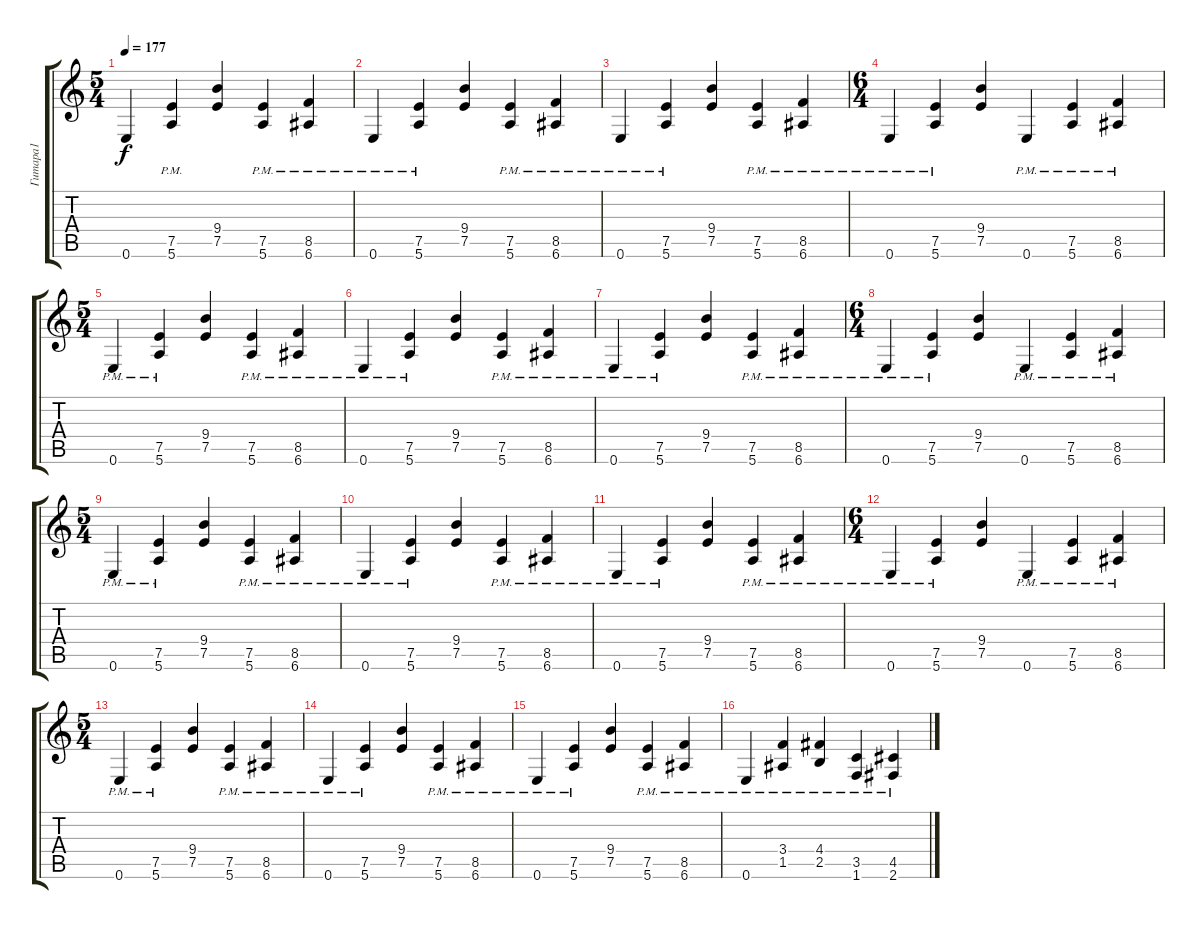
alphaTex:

\track ("Гитара1" "Гитара1") {instrument distortionguitar}
\staff {score tabs}
\tuning (E4 B3 G3 D3 A2 E2) {hide}
\ts (5 4)
\tempo 177
\clef g2
\ks c
0.6.4{dy f} (7.5{pm} 5.6{pm}).4 (9.4 7.5).4 (7.5{pm} 5.6{pm}).4 (8.5{pm} 6.6{pm}).4 |
0.6{pm}.4 (7.5{pm} 5.6{pm}).4 (9.4 7.5).4 (7.5{pm} 5.6{pm}).4 (8.5{pm} 6.6{pm}).4 |
0.6{pm}.4 (7.5{pm} 5.6{pm}).4 (9.4 7.5).4 (7.5{pm} 5.6{pm}).4 (8.5{pm} 6.6{pm}).4 |
\ts (6 4)
0.6{pm}.4 (7.5{pm} 5.6{pm}).4 (9.4 7.5).4 0.6{pm}.4 (7.5{pm} 5.6{pm}).4 (8.5{pm} 6.6{pm}).4 |
\ts (5 4)
0.6{pm}.4 (7.5{pm} 5.6{pm}).4 (9.4 7.5).4 (7.5{pm} 5.6{pm}).4 (8.5{pm} 6.6{pm}).4 |
0.6{pm}.4 (7.5{pm} 5.6{pm}).4 (9.4 7.5).4 (7.5{pm} 5.6{pm}).4 (8.5{pm} 6.6{pm}).4 |
0.6{pm}.4 (7.5{pm} 5.6{pm}).4 (9.4 7.5).4 (7.5{pm} 5.6{pm}).4 (8.5{pm} 6.6{pm}).4 |
\ts (6 4)
0.6{pm}.4 (7.5{pm} 5.6{pm}).4 (9.4 7.5).4 0.6{pm}.4 (7.5{pm} 5.6{pm}).4 (8.5{pm} 6.6{pm}).4 |
\ts (5 4)
0.6{pm}.4 (7.5{pm} 5.6{pm}).4 (9.4 7.5).4 (7.5{pm} 5.6{pm}).4 (8.5{pm} 6.6{pm}).4 |
0.6{pm}.4 (7.5{pm} 5.6{pm}).4 (9.4 7.5).4 (7.5{pm} 5.6{pm}).4 (8.5{pm} 6.6{pm}).4 |
0.6{pm}.4 (7.5{pm} 5.6{pm}).4 (9.4 7.5).4 (7.5{pm} 5.6{pm}).4 (8.5{pm} 6.6{pm}).4 |
\ts (6 4)
0.6{pm}.4 (7.5{pm} 5.6{pm}).4 (9.4 7.5).4 0.6{pm}.4 (7.5{pm} 5.6{pm}).4 (8.5{pm} 6.6{pm}).4 |
\ts (5 4)
0.6{pm}.4 (7.5{pm} 5.6{pm}).4 (9.4 7.5).4 (7.5{pm} 5.6{pm}).4 (8.5{pm} 6.6{pm}).4 |
0.6{pm}.4 (7.5{pm} 5.6{pm}).4 (9.4 7.5).4 (7.5{pm} 5.6{pm}).4 (8.5{pm} 6.6{pm}).4 |
0.6{pm}.4 (7.5{pm} 5.6{pm}).4 (9.4 7.5).4 (7.5{pm} 5.6{pm}).4 (8.5{pm} 6.6{pm}).4 |
0.6{pm}.4 (3.4{pm} 1.5{pm}).4 (4.4{pm} 2.5{pm}).4 (3.5{pm} 1.6{pm}).4 (4.5{pm} 2.6{pm}).4
